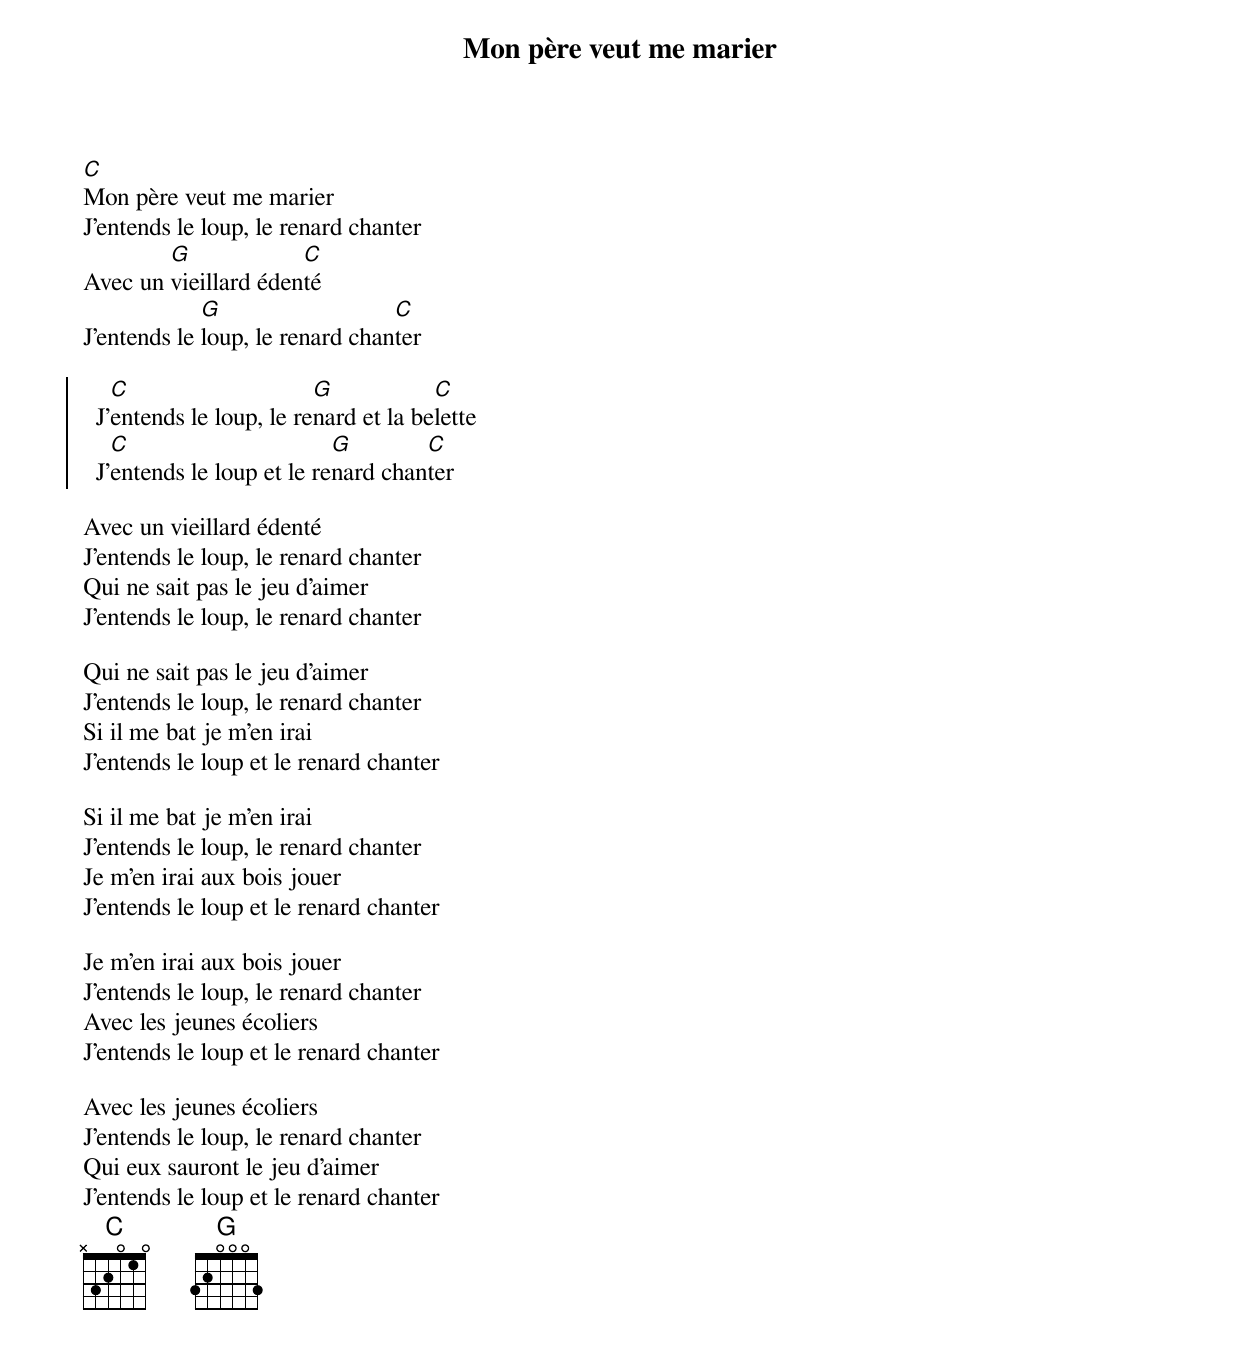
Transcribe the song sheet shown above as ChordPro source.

{title: Mon père veut me marier}
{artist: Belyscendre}
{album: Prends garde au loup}
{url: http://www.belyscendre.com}
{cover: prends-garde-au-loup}
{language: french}
{columns: 2}
{define: C frets X 3 2 0 1 0}
{define: G frets 3 2 0 0 0 3}

[C]Mon père veut me marier
J'entends le loup, le renard chanter
Avec un [G]vieillard éden[C]té
J'entends le [G]loup, le renard chan[C]ter

{start_of_chorus}
  J'[C]entends le loup, le re[G]nard et la be[C]lette
  J'[C]entends le loup et le re[G]nard chan[C]ter
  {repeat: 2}
{end_of_chorus}

Avec un vieillard édenté
J'entends le loup, le renard chanter
Qui ne sait pas le jeu d'aimer
J'entends le loup, le renard chanter

Qui ne sait pas le jeu d'aimer
J'entends le loup, le renard chanter
Si il me bat je m'en irai
J'entends le loup et le renard chanter

Si il me bat je m'en irai
J'entends le loup, le renard chanter
Je m'en irai aux bois jouer
J'entends le loup et le renard chanter

Je m'en irai aux bois jouer
J'entends le loup, le renard chanter
Avec les jeunes écoliers
J'entends le loup et le renard chanter

Avec les jeunes écoliers
J'entends le loup, le renard chanter
Qui eux sauront le jeu d'aimer
J'entends le loup et le renard chanter
